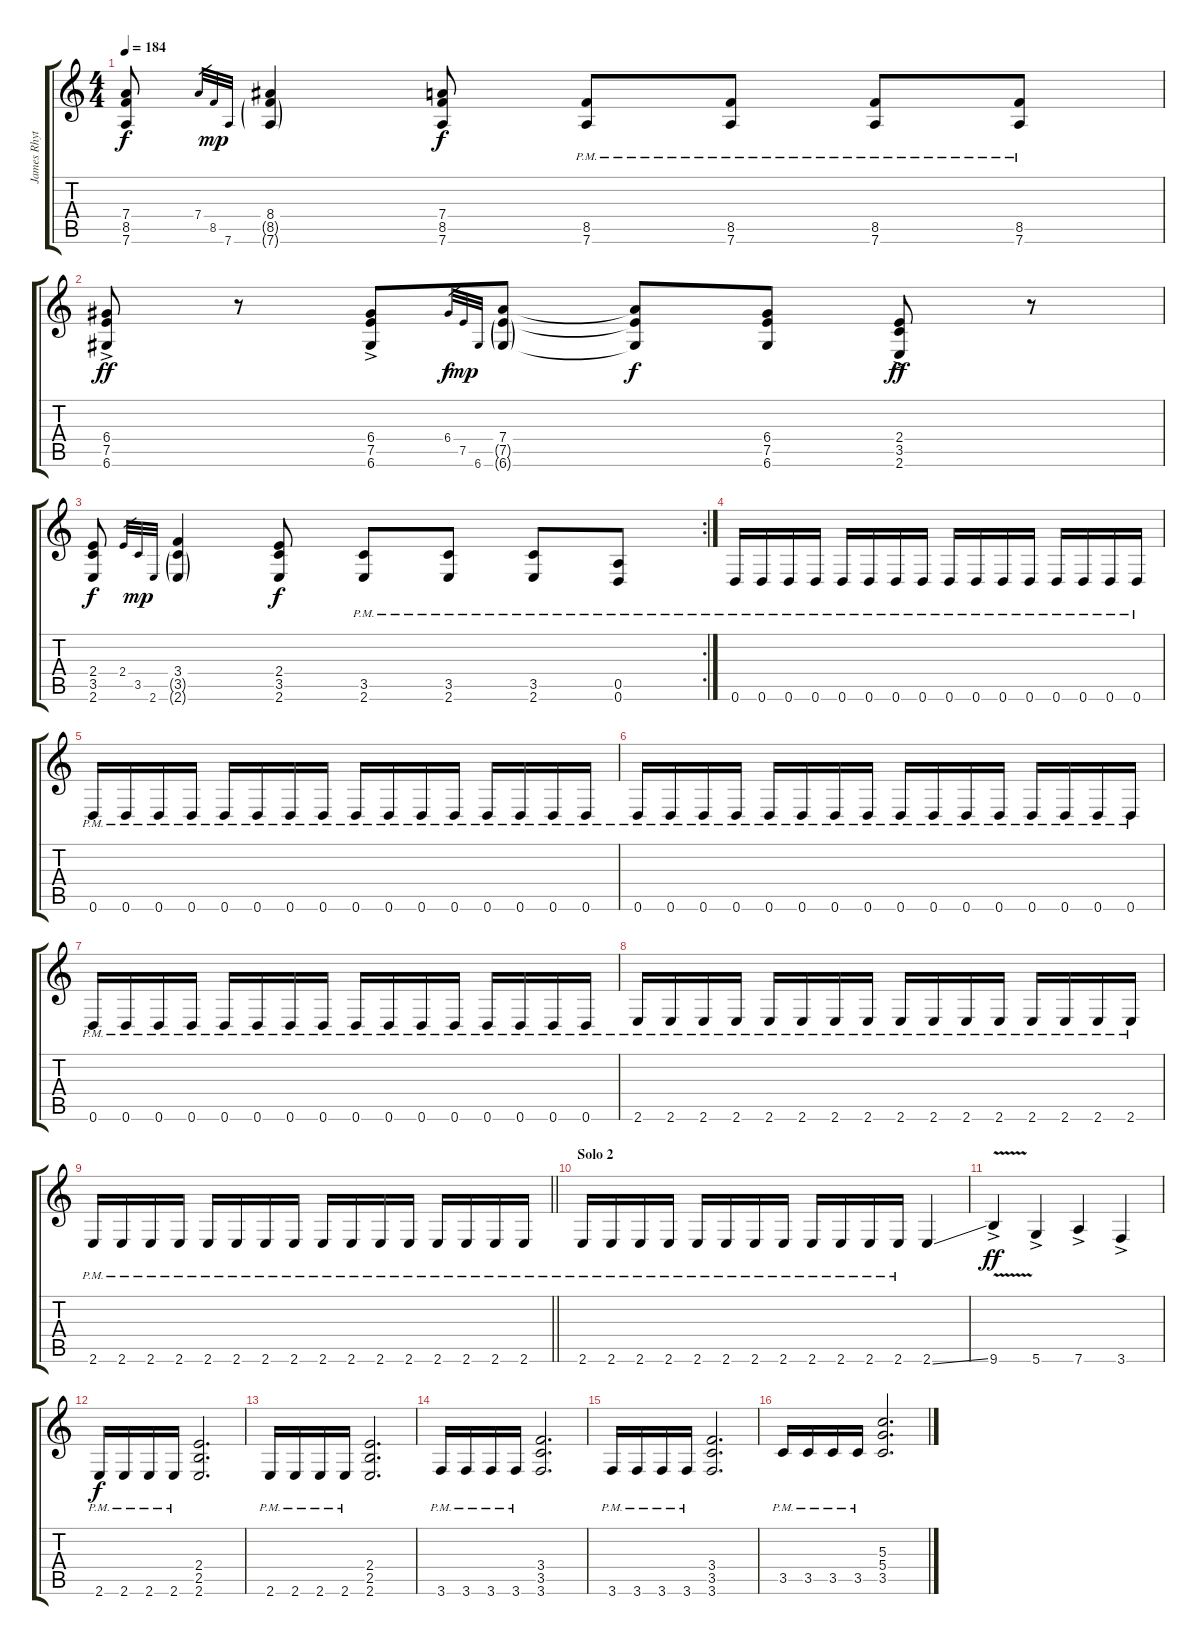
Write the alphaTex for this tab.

\track ("James Rhythm" "James Rhyt") {instrument distortionguitar}
\staff {score tabs}
\tuning (E4 B3 G3 D3 A2 D2) {hide}
\ts (4 4)
\tempo 184
\clef g2
\ks c
(7.4 8.5 7.6).8{dy f} 7.4.32{gr} 8.5.32{gr dy mp} 7.6.32{gr} (8.4 8.5{g} 7.6{g}).4 (7.4 8.5 7.6).8{dy f} (8.5{pm} 7.6{pm}).8 (8.5{pm} 7.6{pm}).8 (8.5{pm} 7.6{pm}).8 (8.5{pm} 7.6{pm}).8 |
(6.4{ac} 7.5{ac} 6.6{ac}).8{dy ff} r.8 (6.4{ac} 7.5{ac} 6.6{ac}).8 6.4.32{gr dy f} 7.5.32{gr dy mp} 6.6.32{gr} (7.4 7.5{g} 6.6{g}).8 (7.4{t} 7.5{t} 6.6{t}).8{dy f} (6.4 7.5 6.6).8 (2.4{ac} 3.5{ac} 2.6{ac}).8{dy ff} r.8 |
\rc 2
(2.4 3.5 2.6).8{dy f} 2.4.32{gr} 3.5.32{gr dy mp} 2.6.32{gr} (3.4 3.5{g} 2.6{g}).4 (2.4 3.5 2.6).8{dy f} (3.5{pm} 2.6{pm}).8 (3.5{pm} 2.6{pm}).8 (3.5{pm} 2.6{pm}).8 (0.5{pm} 0.6{pm}).8 |
0.6{pm}.16 0.6{pm}.16 0.6{pm}.16 0.6{pm}.16 0.6{pm}.16 0.6{pm}.16 0.6{pm}.16 0.6{pm}.16 0.6{pm}.16 0.6{pm}.16 0.6{pm}.16 0.6{pm}.16 0.6{pm}.16 0.6{pm}.16 0.6{pm}.16 0.6{pm}.16 |
0.6{pm}.16 0.6{pm}.16 0.6{pm}.16 0.6{pm}.16 0.6{pm}.16 0.6{pm}.16 0.6{pm}.16 0.6{pm}.16 0.6{pm}.16 0.6{pm}.16 0.6{pm}.16 0.6{pm}.16 0.6{pm}.16 0.6{pm}.16 0.6{pm}.16 0.6{pm}.16 |
0.6{pm}.16 0.6{pm}.16 0.6{pm}.16 0.6{pm}.16 0.6{pm}.16 0.6{pm}.16 0.6{pm}.16 0.6{pm}.16 0.6{pm}.16 0.6{pm}.16 0.6{pm}.16 0.6{pm}.16 0.6{pm}.16 0.6{pm}.16 0.6{pm}.16 0.6{pm}.16 |
0.6{pm}.16 0.6{pm}.16 0.6{pm}.16 0.6{pm}.16 0.6{pm}.16 0.6{pm}.16 0.6{pm}.16 0.6{pm}.16 0.6{pm}.16 0.6{pm}.16 0.6{pm}.16 0.6{pm}.16 0.6{pm}.16 0.6{pm}.16 0.6{pm}.16 0.6{pm}.16 |
2.6{pm}.16 2.6{pm}.16 2.6{pm}.16 2.6{pm}.16 2.6{pm}.16 2.6{pm}.16 2.6{pm}.16 2.6{pm}.16 2.6{pm}.16 2.6{pm}.16 2.6{pm}.16 2.6{pm}.16 2.6{pm}.16 2.6{pm}.16 2.6{pm}.16 2.6{pm}.16 |
\barLineRight lightlight
2.6{pm}.16 2.6{pm}.16 2.6{pm}.16 2.6{pm}.16 2.6{pm}.16 2.6{pm}.16 2.6{pm}.16 2.6{pm}.16 2.6{pm}.16 2.6{pm}.16 2.6{pm}.16 2.6{pm}.16 2.6{pm}.16 2.6{pm}.16 2.6{pm}.16 2.6{pm}.16 |
\section ("" "Solo 2")
2.6{pm}.16 2.6{pm}.16 2.6{pm}.16 2.6{pm}.16 2.6{pm}.16 2.6{pm}.16 2.6{pm}.16 2.6{pm}.16 2.6{pm}.16 2.6{pm}.16 2.6{pm}.16 2.6{pm}.16 2.6{ss}.4 |
9.6{v ac}.4{dy ff} 5.6{ac}.4 7.6{ac}.4 3.6{ac}.4 |
2.6{pm}.16{dy f} 2.6{pm}.16 2.6{pm}.16 2.6{pm}.16 (2.4 2.5 2.6).2{d} |
2.6{pm}.16 2.6{pm}.16 2.6{pm}.16 2.6{pm}.16 (2.4 2.5 2.6).2{d} |
3.6{pm}.16 3.6{pm}.16 3.6{pm}.16 3.6{pm}.16 (3.4 3.5 3.6).2{d} |
3.6{pm}.16 3.6{pm}.16 3.6{pm}.16 3.6{pm}.16 (3.4 3.5 3.6).2{d} |
3.5{pm}.16 3.5{pm}.16 3.5{pm}.16 3.5{pm}.16 (5.3 5.4 3.5).2{d}
